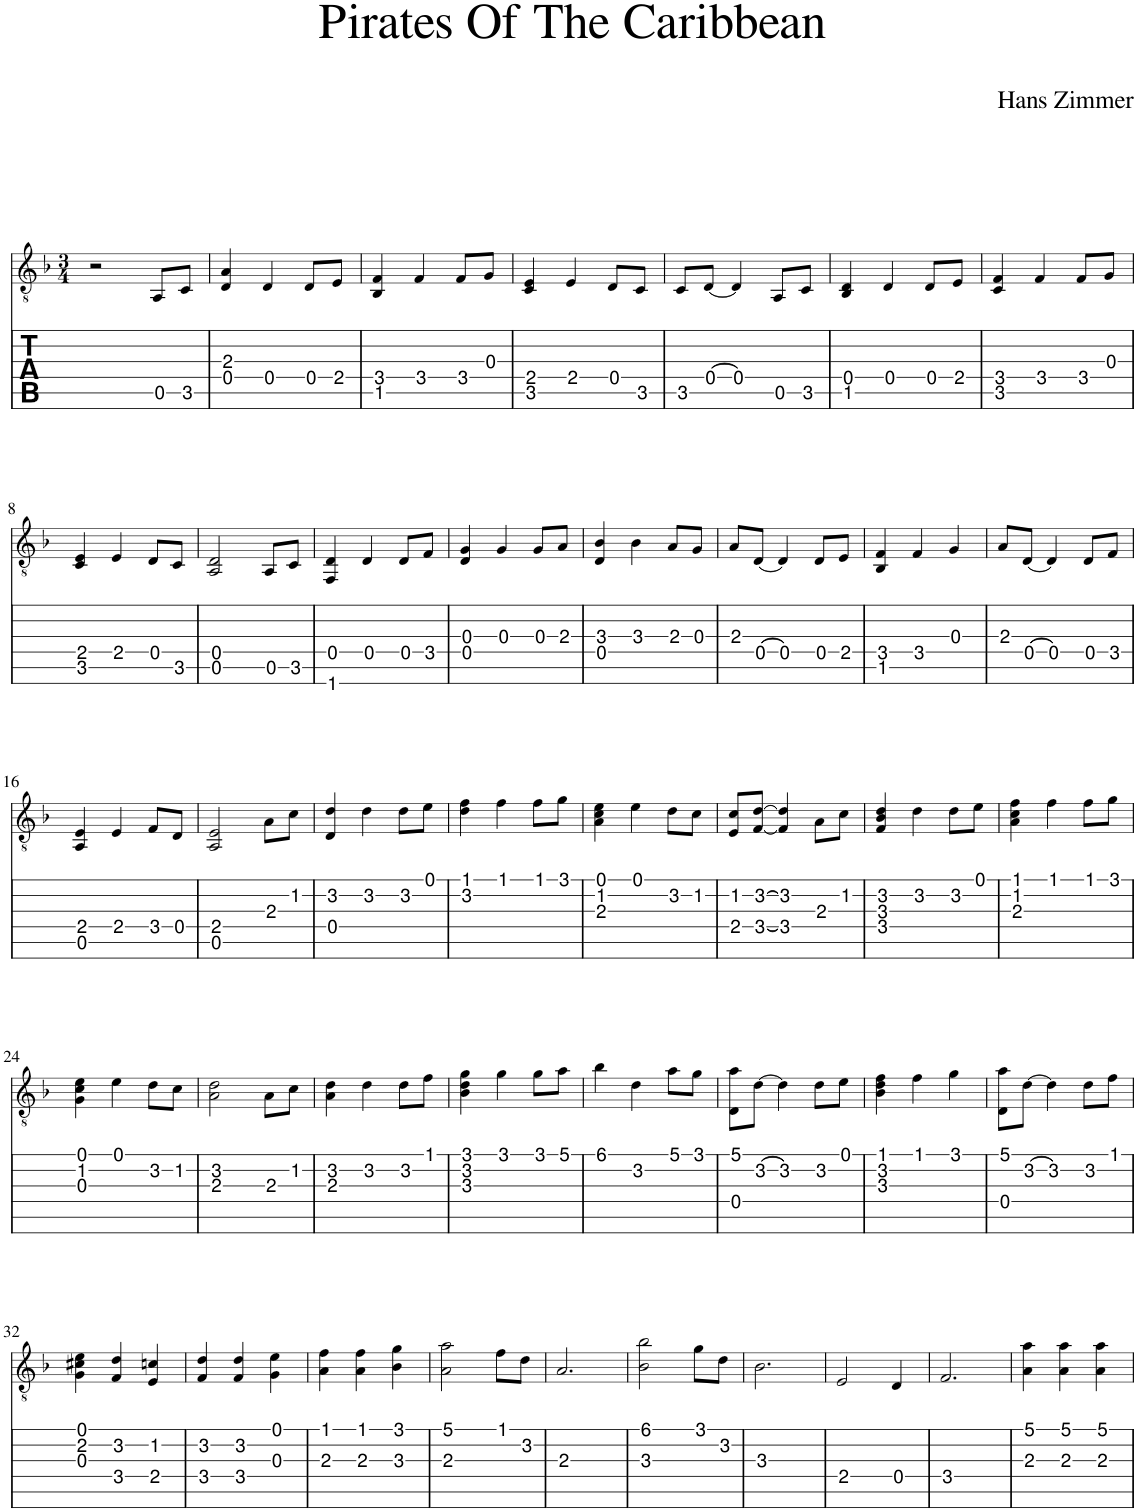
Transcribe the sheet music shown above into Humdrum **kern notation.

**kern	**kern
*part1	*part1
*staff2	*staff1
*I"Guitar	*
*I'Guit.	*
*stria6	*stria5
*	*clefGv2
*k[b-]	*k[b-]
*M3/4	*M3/4
=1	=1
2r	2r
8AAL	8AA/L
8CJ	8C/J
=2	=2
4D 4A	4D/ 4A/
4D	4D/
8DL	8D/L
8EJ	8E/J
=3	=3
4BB- 4F	4BB-/ 4F/
4F	4F/
8FL	8F/L
8GJ	8G/J
=4	=4
4C 4E	4C/ 4E/
4E	4E/
8DL	8D/L
8CJ	8C/J
=5	=5
8CL	8C/L
[8DJ	[8D/J
4D]	4D/]
8AAL	8AA/L
8CJ	8C/J
=6	=6
4BB- 4D	4BB-/ 4D/
4D	4D/
8DL	8D/L
8EJ	8E/J
=7	=7
4C 4F	4C/ 4F/
4F	4F/
8FL	8F/L
8GJ	8G/J
!!LO:LB:g=z
=8	=8
4C 4E	4C/ 4E/
4E	4E/
8DL	8D/L
8CJ	8C/J
=9	=9
2AA 2D	2AA/ 2D/
8AAL	8AA/L
8CJ	8C/J
=10	=10
4FF 4D	4FF/ 4D/
4D	4D/
8DL	8D/L
8FJ	8F/J
=11	=11
4D 4G	4D/ 4G/
4G	4G/
8GL	8G/L
8AJ	8A/J
=12	=12
4D 4B-	4D/ 4B-/
4B-	4B-\
8AL	8A/L
8GJ	8G/J
=13	=13
8AL	8A/L
[8DJ	[8D/J
4D]	4D/]
8DL	8D/L
8EJ	8E/J
=14	=14
4BB- 4F	4BB-/ 4F/
4F	4F/
4G	4G/
=15	=15
8AL	8A/L
[8DJ	[8D/J
4D]	4D/]
8DL	8D/L
8FJ	8F/J
!!LO:LB:g=z
=16	=16
4AA 4E	4AA/ 4E/
4E	4E/
8FL	8F/L
8DJ	8D/J
=17	=17
2AA 2E	2AA/ 2E/
8AL	8A\L
8cJ	8c\J
=18	=18
4D 4d	4D/ 4d/
4d	4d\
8dL	8d\L
8eJ	8e\J
=19	=19
4d 4f	4d\ 4f\
4f	4f\
8fL	8f\L
8gJ	8g\J
=20	=20
4A 4c 4e	4A\ 4c\ 4e\
4e	4e\
8dL	8d\L
8cJ	8c\J
=21	=21
8E\ 8c\L	8E/ 8c/L
[8F\ [8d\J	[8F/ [8d/J
4F] 4d]	4F/] 4d/]
8AL	8A\L
8cJ	8c\J
=22	=22
4F 4B- 4d	4F/ 4B-/ 4d/
4d	4d\
8dL	8d\L
8eJ	8e\J
=23	=23
4A 4c 4f	4A\ 4c\ 4f\
4f	4f\
8fL	8f\L
8gJ	8g\J
!!LO:LB:g=z
=24	=24
4G 4c 4e	4G\ 4c\ 4e\
4e	4e\
8dL	8d\L
8cJ	8c\J
=25	=25
2A 2d	2A\ 2d\
8AL	8A\L
8cJ	8c\J
=26	=26
4A 4d	4A\ 4d\
4d	4d\
8dL	8d\L
8fJ	8f\J
=27	=27
4B- 4d 4g	4B-\ 4d\ 4g\
4g	4g\
8gL	8g\L
8aJ	8a\J
=28	=28
4b-	4b-\
4d	4d\
8aL	8a\L
8gJ	8g\J
=29	=29
8D\ 8a\L	8D\ 8a\L
[8dJ	[8d\J
4d]	4d\]
8dL	8d\L
8eJ	8e\J
=30	=30
4B- 4d 4f	4B-\ 4d\ 4f\
4f	4f\
4g	4g\
=31	=31
8D\ 8a\L	8D\ 8a\L
[8dJ	[8d\J
4d]	4d\]
8dL	8d\L
8fJ	8f\J
!!LO:LB:g=z
=32	=32
4G 4c# 4e	4G\ 4c#X\ 4e\
4F 4d	4F/ 4d/
4E 4c	4E/ 4cn/
=33	=33
4F 4d	4F/ 4d/
4F 4d	4F/ 4d/
4G 4e	4G\ 4e\
=34	=34
4A 4f	4A\ 4f\
4A 4f	4A\ 4f\
4B- 4g	4B-\ 4g\
=35	=35
2A 2a	2A\ 2a\
8fL	8f\L
8dJ	8d\J
=36	=36
2.A	2.A/
=37	=37
2B- 2b-	2B-\ 2b-\
8gL	8g\L
8dJ	8d\J
=38	=38
2.B-	2.B-\
=39	=39
2E	2E/
4D	4D/
=40	=40
2.F	2.F/
=41	=41
4A 4a	4A\ 4a\
4A 4a	4A\ 4a\
4A 4a	4A\ 4a\
=	=
*-	*-
